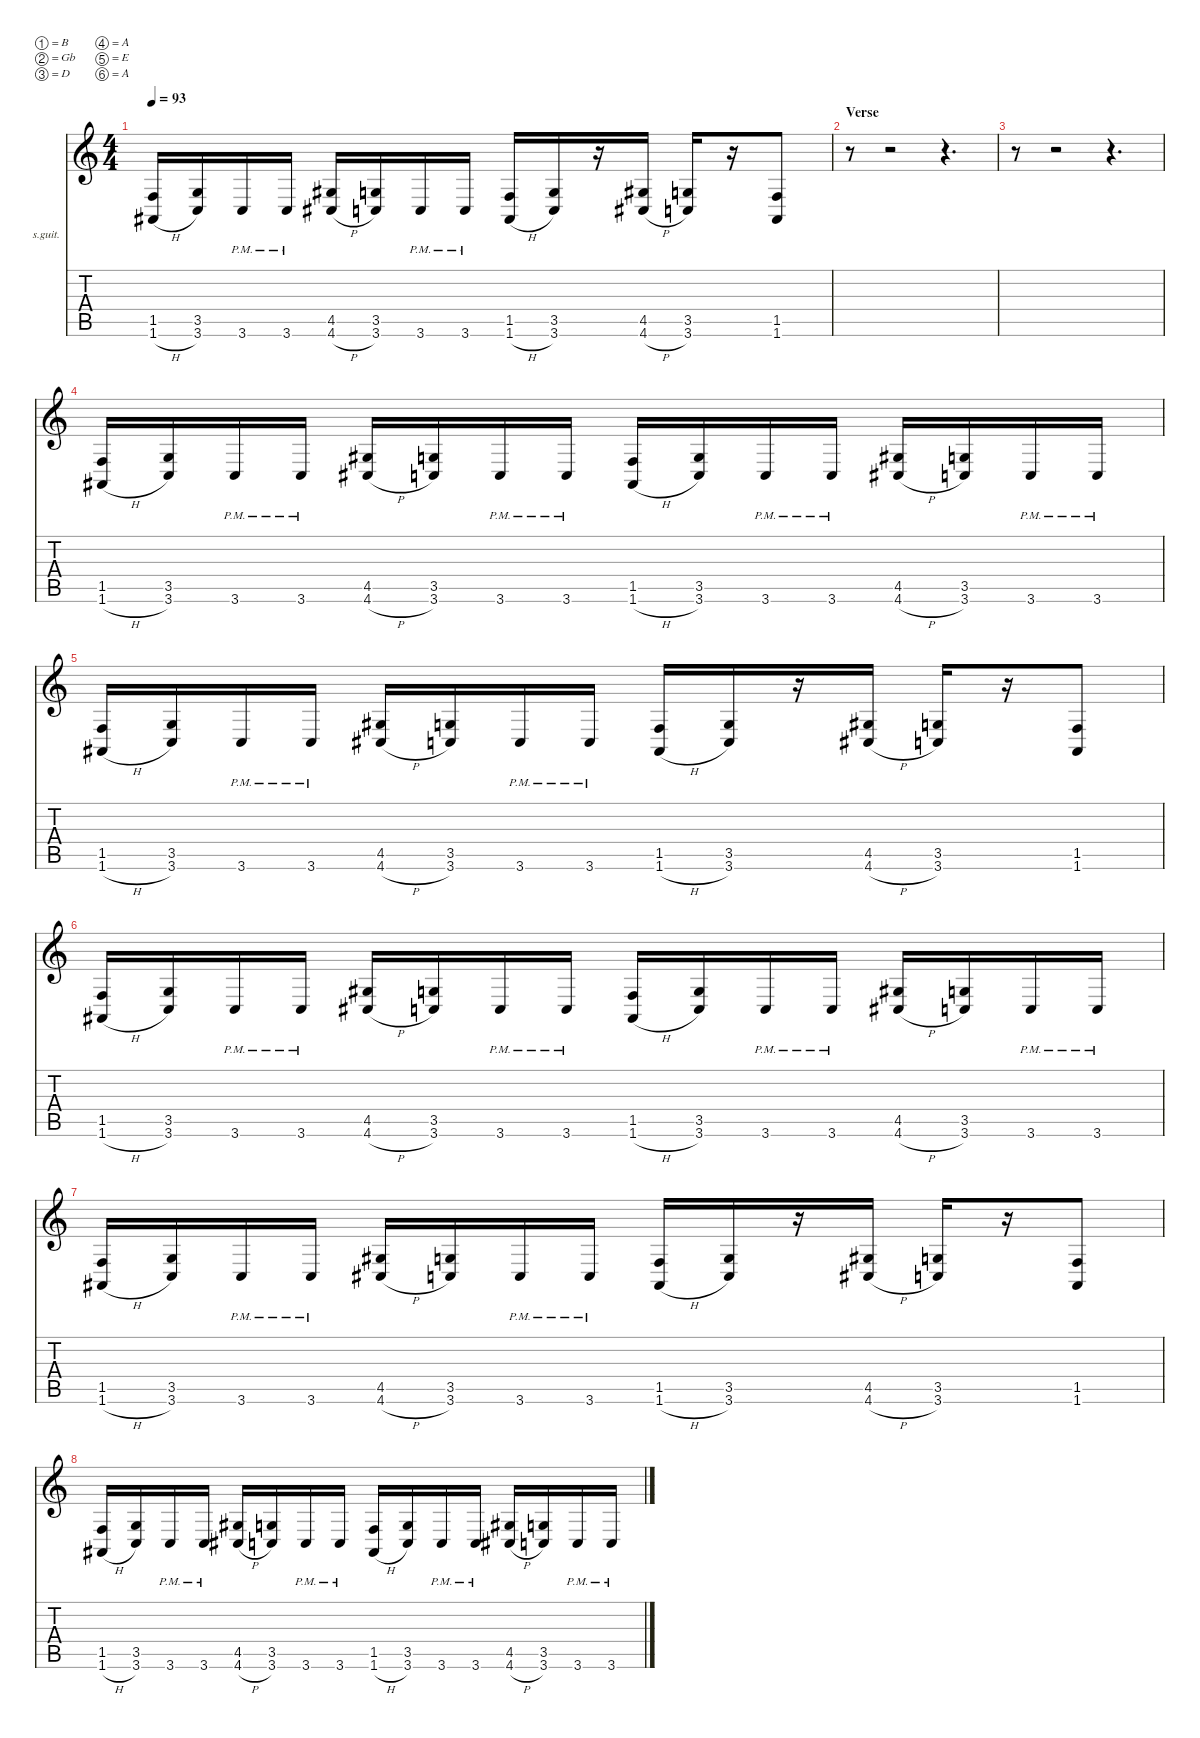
\defaultSystemsLayout 4
\hideDynamics
\bracketExtendMode nobrackets
\firstSystemTrackNameOrientation horizontal
\otherSystemsTrackNameOrientation horizontal
\track ("Lead Guitar" "s.guit.") {solo instrument acousticguitarsteel}
\staff {score tabs}
\tuning (B3 Gb3 D3 A2 E2 A1)
\ts (4 4)
\scale
1.03043
\tempo 93
\accidentals auto
\clef g2
\ottava regular
\simile none
\ks c
(1.5 1.6{h acc #}).16{dy f beam Up} (3.5 3.6).16{beam Up} 3.6{pm}.16{beam Up} 3.6{pm}.16{beam Up} (4.5{acc #} 4.6{h acc #}).16{beam Up} (3.5 3.6).16{beam Up} 3.6{pm}.16{beam Up} 3.6{pm}.16{beam Up} (1.5 1.6{h acc #}).16{beam Up} (3.5 3.6).16{beam Up} r.16{beam Up} (4.5{acc #} 4.6{h acc #}).16{beam Up} (3.5 3.6).16{beam Up} r.16{beam Up} (1.5 1.6{acc #}).8{beam Up} |
\section ("" "Verse")
\scale
0.969568 r.8{beam Down} r.2{beam Down} r.4{d beam Down} |
\scale
1.03043 r.8{beam Down} r.2{beam Down} r.4{d beam Down} |
\scale
0.969568 (1.5 1.6{h acc #}).16{instrument distortionguitar beam Up} (3.5 3.6).16{beam Up} 3.6{pm}.16{beam Up} 3.6{pm}.16{beam Up} (4.5{acc #} 4.6{h acc #}).16{beam Up} (3.5 3.6).16{beam Up} 3.6{pm}.16{beam Up} 3.6{pm}.16{beam Up} (1.5 1.6{h acc #}).16{beam Up} (3.5 3.6).16{beam Up} 3.6{pm}.16{beam Up} 3.6{pm}.16{beam Up} (4.5{acc #} 4.6{h acc #}).16{beam Up} (3.5 3.6).16{beam Up} 3.6{pm}.16{beam Up} 3.6{pm}.16{beam Up} |
\scale
1.03043 (1.5 1.6{h acc #}).16{beam Up} (3.5 3.6).16{beam Up} 3.6{pm}.16{beam Up} 3.6{pm}.16{beam Up} (4.5{acc #} 4.6{h acc #}).16{beam Up} (3.5 3.6).16{beam Up} 3.6{pm}.16{beam Up} 3.6{pm}.16{beam Up} (1.5 1.6{h acc #}).16{beam Up} (3.5 3.6).16{beam Up} r.16{beam Up} (4.5{acc #} 4.6{h acc #}).16{beam Up} (3.5 3.6).16{beam Up} r.16{beam Up} (1.5 1.6{acc #}).8{beam Up} |
\scale
0.969568 (1.5 1.6{h acc #}).16{instrument distortionguitar beam Up} (3.5 3.6).16{beam Up} 3.6{pm}.16{beam Up} 3.6{pm}.16{beam Up} (4.5{acc #} 4.6{h acc #}).16{beam Up} (3.5 3.6).16{beam Up} 3.6{pm}.16{beam Up} 3.6{pm}.16{beam Up} (1.5 1.6{h acc #}).16{beam Up} (3.5 3.6).16{beam Up} 3.6{pm}.16{beam Up} 3.6{pm}.16{beam Up} (4.5{acc #} 4.6{h acc #}).16{beam Up} (3.5 3.6).16{beam Up} 3.6{pm}.16{beam Up} 3.6{pm}.16{beam Up} |
\scale
1.03043 (1.5 1.6{h acc #}).16{beam Up} (3.5 3.6).16{beam Up} 3.6{pm}.16{beam Up} 3.6{pm}.16{beam Up} (4.5{acc #} 4.6{h acc #}).16{beam Up} (3.5 3.6).16{beam Up} 3.6{pm}.16{beam Up} 3.6{pm}.16{beam Up} (1.5 1.6{h acc #}).16{beam Up} (3.5 3.6).16{beam Up} r.16{beam Up} (4.5{acc #} 4.6{h acc #}).16{beam Up} (3.5 3.6).16{beam Up} r.16{beam Up} (1.5 1.6{acc #}).8{beam Up} |
\scale
0.969568 (1.5 1.6{h acc #}).16{instrument distortionguitar beam Up} (3.5 3.6).16{beam Up} 3.6{pm}.16{beam Up} 3.6{pm}.16{beam Up} (4.5{acc #} 4.6{h acc #}).16{beam Up} (3.5 3.6).16{beam Up} 3.6{pm}.16{beam Up} 3.6{pm}.16{beam Up} (1.5 1.6{h acc #}).16{beam Up} (3.5 3.6).16{beam Up} 3.6{pm}.16{beam Up} 3.6{pm}.16{beam Up} (4.5{acc #} 4.6{h acc #}).16{beam Up} (3.5 3.6).16{beam Up} 3.6{pm}.16{beam Up} 3.6{pm}.16{beam Up}
